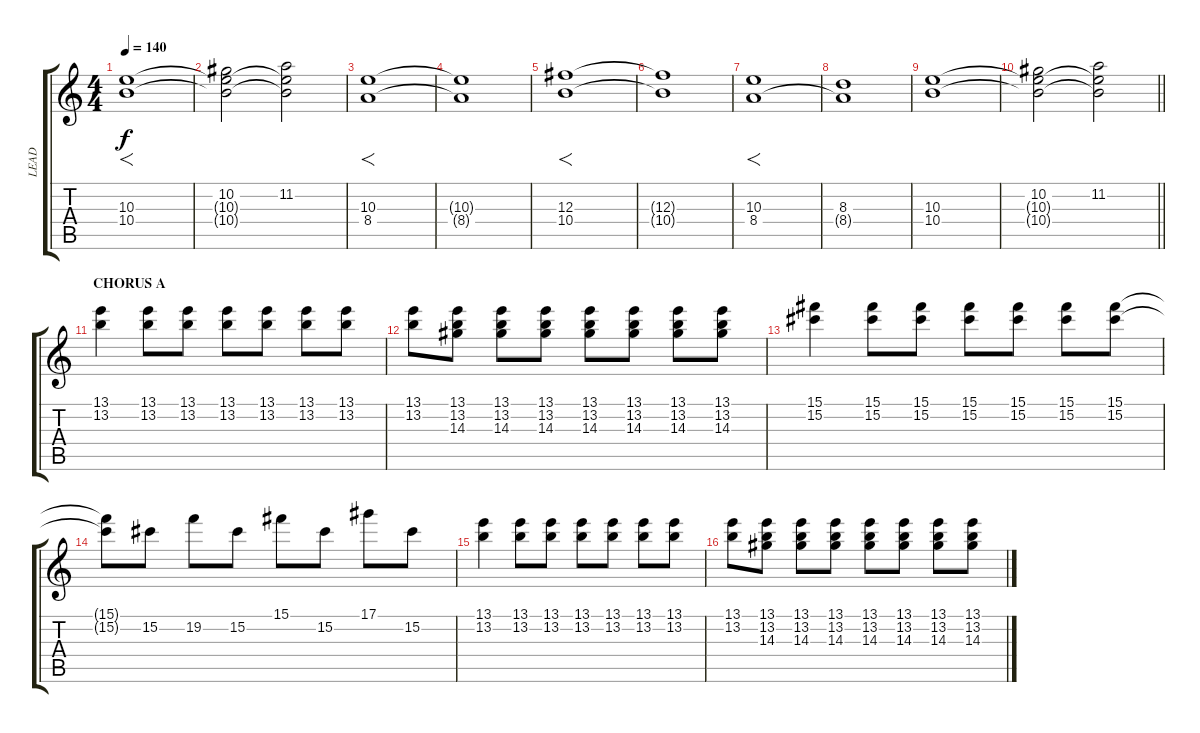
\track ("LEAD" "LEAD") {instrument overdrivenguitar}
\staff {score tabs}
\tuning (Eb4 Bb3 Gb3 Db3 Ab2 Db2) {hide}
\ts (4 4)
\tempo 140
\clef g2
\ks c
(10.3 10.4).1{f dy f} |
(10.2 10.3{t} 10.4{t}).2 (11.2 10.3{t} 10.4{t}).2 |
(10.3 8.4).1{f} |
(10.3{t} 8.4{t}).1 |
(12.3 10.4).1{f} |
(12.3{t} 10.4{t}).1 |
(10.3 8.4).1{f} |
(8.3 8.4{t}).1 |
(10.3 10.4).1 |
\barLineRight lightlight
(10.2 10.3{t} 10.4{t}).2 (11.2 10.3{t} 10.4{t}).2 |
\section ("" "CHORUS A")
(13.1 13.2).4 (13.1 13.2).8 (13.1 13.2).8 (13.1 13.2).8 (13.1 13.2).8 (13.1 13.2).8 (13.1 13.2).8 |
(13.1 13.2).8 (13.1 13.2 14.3).8 (13.1 13.2 14.3).8 (13.1 13.2 14.3).8 (13.1 13.2 14.3).8 (13.1 13.2 14.3).8 (13.1 13.2 14.3).8 (13.1 13.2 14.3).8 |
(15.1 15.2).4 (15.1 15.2).8 (15.1 15.2).8 (15.1 15.2).8 (15.1 15.2).8 (15.1 15.2).8 (15.1 15.2).8 |
(15.1{t} 15.2{t}).8 15.2.8 19.2.8 15.2.8 15.1.8 15.2.8 17.1.8 15.2.8 |
(13.1 13.2).4 (13.1 13.2).8 (13.1 13.2).8 (13.1 13.2).8 (13.1 13.2).8 (13.1 13.2).8 (13.1 13.2).8 |
(13.1 13.2).8 (13.1 13.2 14.3).8 (13.1 13.2 14.3).8 (13.1 13.2 14.3).8 (13.1 13.2 14.3).8 (13.1 13.2 14.3).8 (13.1 13.2 14.3).8 (13.1 13.2 14.3).8
